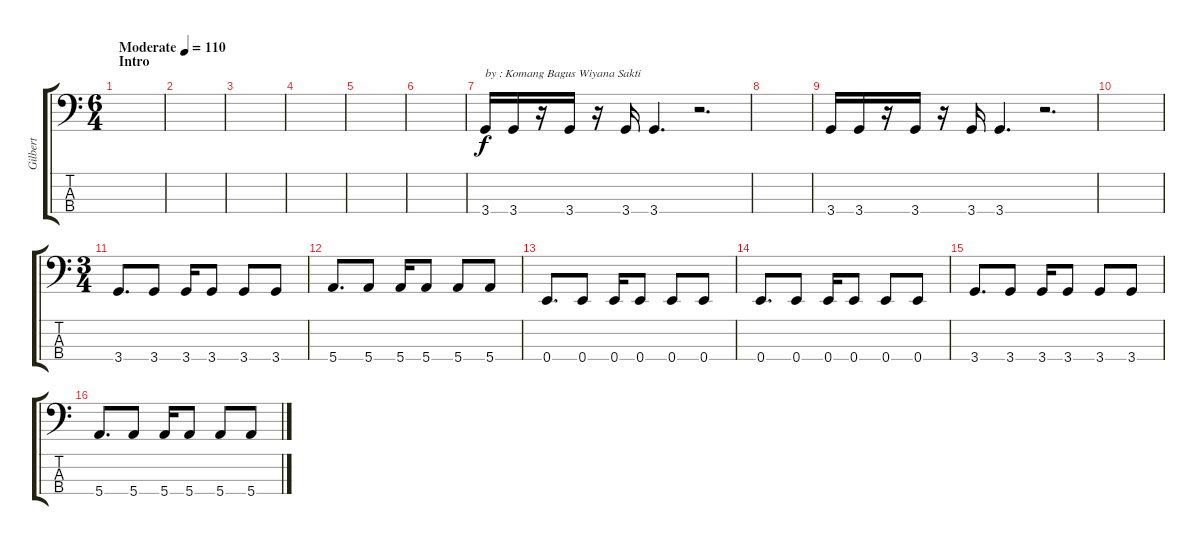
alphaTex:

\track ("Gilbert" "Gilbert") {instrument electricbassfinger}
\staff {score tabs}
\tuning (G2 D2 A1 E1) {hide}
\ts (6 4)
\section ("" "Intro")
\tempo (110 "Moderate")
\clef f4
\ks c
|
|
|
|
|
|
3.4.16{txt "by : Komang Bagus Wiyana Sakti"} 3.4.16 r.16 3.4.16 r.16 3.4.16 3.4.4{d} r.2{d} |
|
3.4.16 3.4.16 r.16 3.4.16 r.16 3.4.16 3.4.4{d} r.2{d} |
|
\ts (3 4)
3.4.8{d} 3.4.8 3.4.16 3.4.8 3.4.8 3.4.8 |
5.4.8{d} 5.4.8 5.4.16 5.4.8 5.4.8 5.4.8 |
0.4.8{d} 0.4.8 0.4.16 0.4.8 0.4.8 0.4.8 |
0.4.8{d} 0.4.8 0.4.16 0.4.8 0.4.8 0.4.8 |
3.4.8{d} 3.4.8 3.4.16 3.4.8 3.4.8 3.4.8 |
5.4.8{d} 5.4.8 5.4.16 5.4.8 5.4.8 5.4.8
